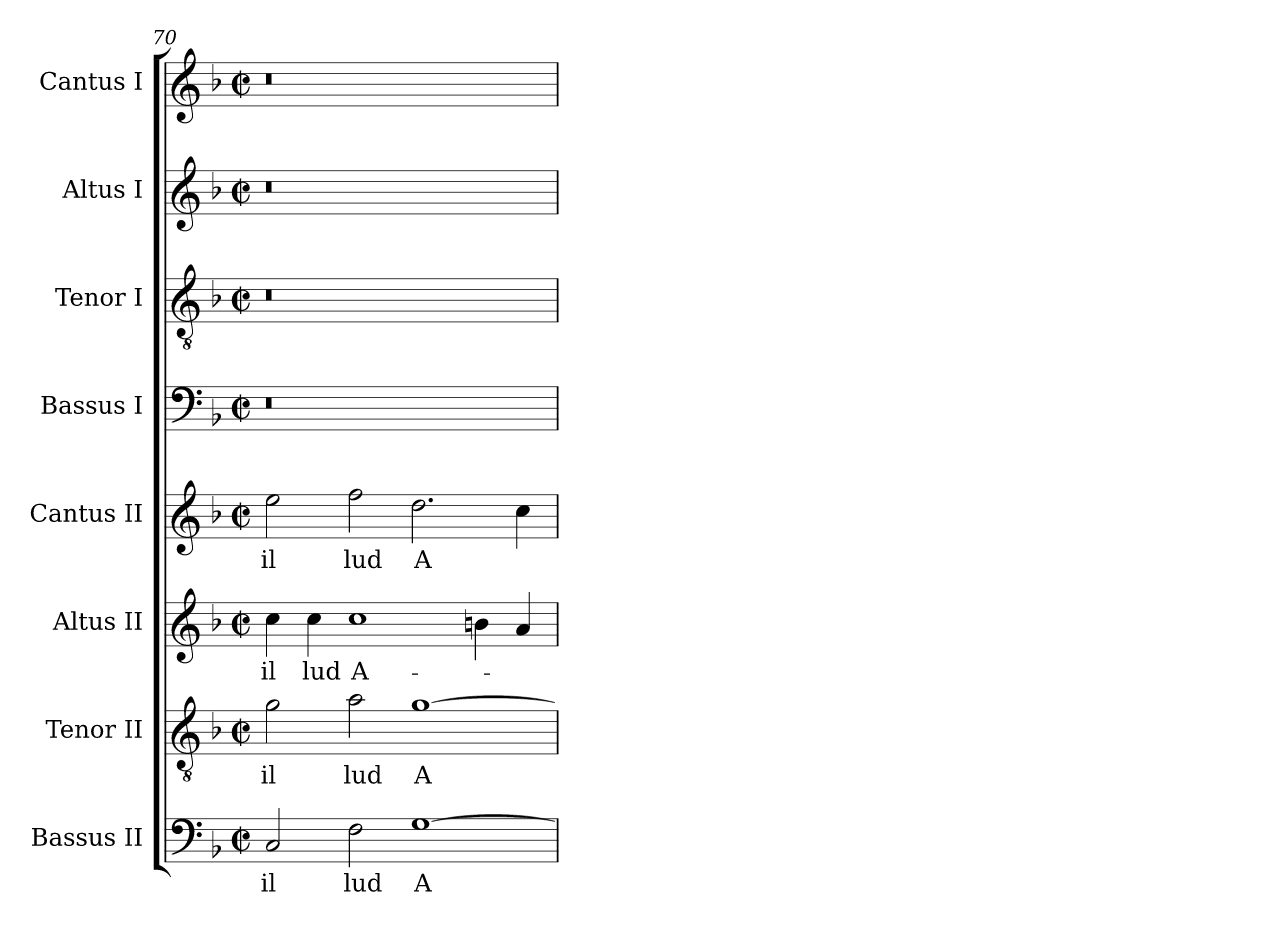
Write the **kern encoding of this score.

**kern	**text	**kern	**text	**kern	**text	**kern	**text	**kern	**kern	**kern	**kern
*part8	*part8	*part7	*part7	*part6	*part6	*part5	*part5	*part4	*part3	*part2	*part1
*staff8	*staff8	*staff7	*staff7	*staff6	*staff6	*staff5	*staff5	*staff4	*staff3	*staff2	*staff1
*I"Bassus II	*	*I"Tenor II	*	*I"Altus II	*	*I"Cantus II	*	*I"Bassus I	*I"Tenor I	*I"Altus I	*I"Cantus I
*clefF4	*	*clefGv2	*	*clefG2	*	*clefG2	*	*clefF4	*clefGv2	*clefG2	*clefG2
*k[b-]	*	*k[b-]	*	*k[b-]	*	*k[b-]	*	*k[b-]	*k[b-]	*k[b-]	*k[b-]
*F:	*	*F:	*	*F:	*	*F:	*	*F:	*F:	*F:	*F:
*M2/2	*	*M2/2	*	*M2/2	*	*M2/2	*	*M2/2	*M2/2	*M2/2	*M2/2
*met(c|)	*	*met(c|)	*	*met(c|)	*	*met(c|)	*	*met(c|)	*met(c|)	*met(c|)	*met(c|)
=70	=70	=70	=70	=70	=70	=70	=70	=70	=70	=70	=70
!	!LO:LY:b:cj	!	!LO:LY:b:cj	!	!LO:LY:b:cj	!	!LO:LY:b:cj	!	!	!	!
2C/	il	2g\	il	4cc\	il	2ee\	il	0r	0r	0r	0r
!	!	!	!	!	!LO:LY:b:cj	!	!	!	!	!	!
.	.	.	.	4cc\	lud	.	.	.	.	.	.
!	!LO:LY:b:cj	!	!LO:LY:b:cj	!	!LO:LY:b:cj	!	!LO:LY:b:cj	!	!	!	!
2F\	lud	2a\	lud	1cc	A-	2ff\	lud	.	.	.	.
!	!LO:LY:b:cj	!	!LO:LY:b:cj	!	!	!	!LO:LY:b:cj	!	!	!	!
[>1G	A	[>1g	A	.	.	2.dd\	A	.	.	.	.
.	.	.	.	4bn\	.	.	.	.	.	.	.
.	.	.	.	4a/	.	4cc\	.	.	.	.	.
=	=	=	=	=	=	=	=	=	=	=	=
*-	*-	*-	*-	*-	*-	*-	*-	*-	*-	*-	*-
